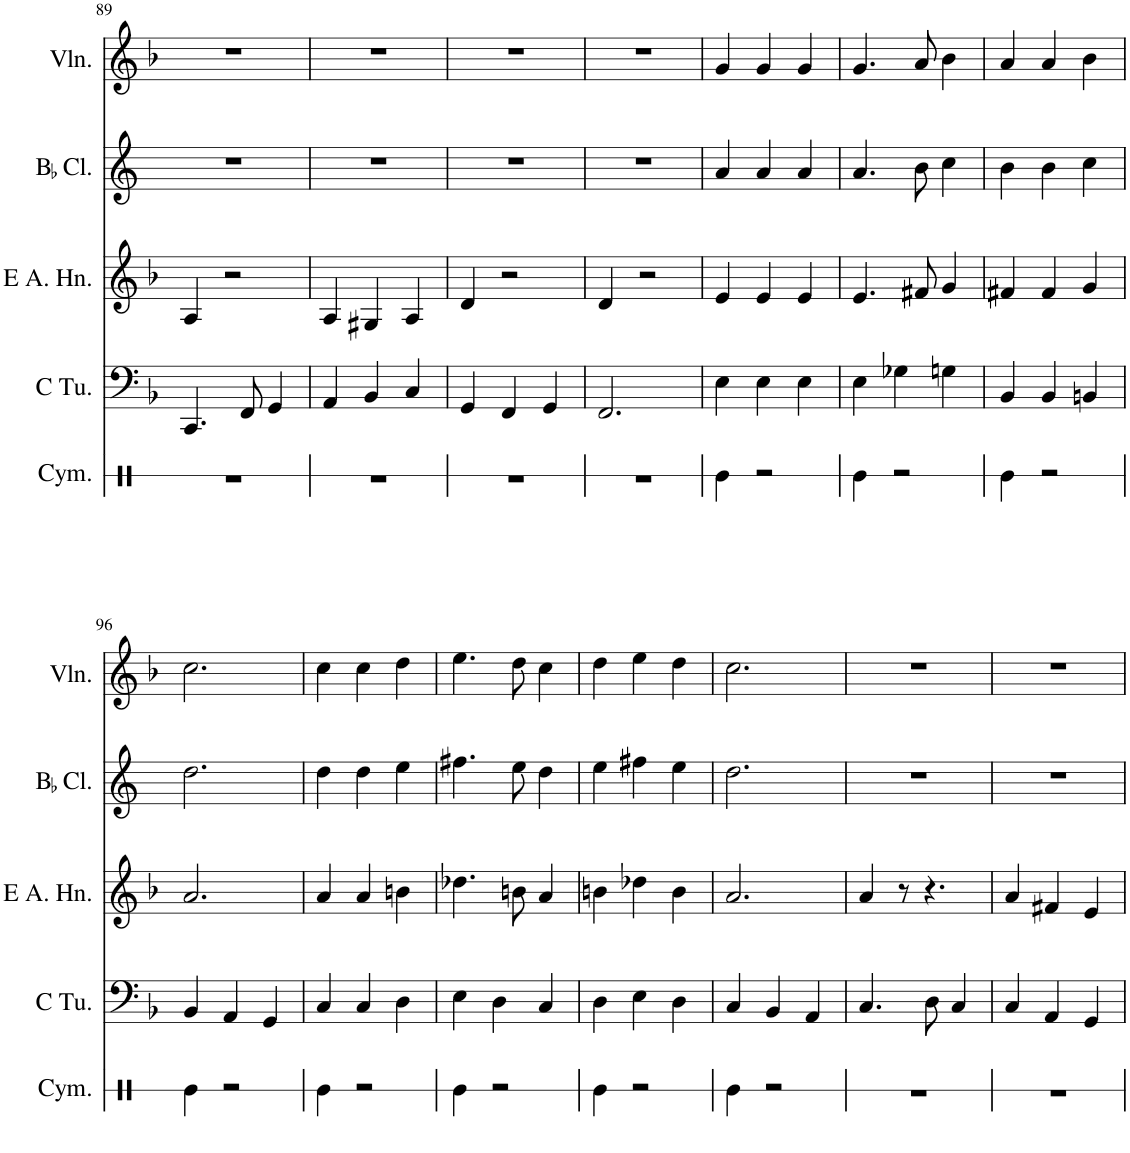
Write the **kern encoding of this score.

**kern	**kern	**kern	**kern	**kern
*part5	*part4	*part3	*part2	*part1
*staff5	*staff4	*staff3	*staff2	*staff1
*I"Cymbal	*I"C Tuba	*I"E Alto Horn	*I"BaccidentalFlat Clarinet	*I"Violin
*I'Cym.	*I'C Tu.	*I'E A. Hn.	*I'BaccidentalFlat Cl.	*I'Vln.
!!LO:PB:g=z
*clefX	*clefF4	*clefG2	*clefG2	*clefG2
*	*	*Trd5c9	*Trd1c2	*
*k[]	*k[b-]	*k[b-]	*k[]	*k[b-]
*M3/4	*M3/4	*M3/4	*M3/4	*M3/4
=89	=89	=89	=89	=89
2.r	4.CC/	4A/	2.r	2.r
.	.	2r	.	.
.	8FF/	.	.	.
.	4GG/	.	.	.
=90	=90	=90	=90	=90
2.r	4AA/	4A/	2.r	2.r
.	4BB-/	4G#X/	.	.
.	4C/	4A/	.	.
=91	=91	=91	=91	=91
2.r	4GG/	4d/	2.r	2.r
.	4FF/	2r	.	.
.	4GG/	.	.	.
=92	=92	=92	=92	=92
2.r	2.FF/	4d/	2.r	2.r
.	.	2r	.	.
=93	=93	=93	=93	=93
4Re\	4E\	4e/	4a/	4g/
2r	4E\	4e/	4a/	4g/
.	4E\	4e/	4a/	4g/
=94	=94	=94	=94	=94
4Re\	4E\	4.e/	4.a/	4.g/
2r	4G-X\	.	.	.
.	.	8f#X/	8b\	8a/
.	4Gn\	4g/	4cc\	4b-\
=95	=95	=95	=95	=95
4Re\	4BB-/	4f#X/	4b\	4a/
2r	4BB-/	4f#/	4b\	4a/
.	4BBn/	4g/	4cc\	4b-\
!!LO:LB:g=z
=96	=96	=96	=96	=96
4Re\	4BB-/	2.a/	2.dd\	2.cc\
2r	4AA/	.	.	.
.	4GG/	.	.	.
=97	=97	=97	=97	=97
4Re\	4C/	4a/	4dd\	4cc\
2r	4C/	4a/	4dd\	4cc\
.	4D\	4bn\	4ee\	4dd\
=98	=98	=98	=98	=98
4Re\	4E\	4.dd-X\	4.ff#X\	4.ee\
2r	4D\	.	.	.
.	.	8bn\	8ee\	8dd\
.	4C/	4a/	4dd\	4cc\
=99	=99	=99	=99	=99
4Re\	4D\	4bn\	4ee\	4dd\
2r	4E\	4dd-X\	4ff#X\	4ee\
.	4D\	4b\	4ee\	4dd\
=100	=100	=100	=100	=100
4Re\	4C/	2.a/	2.dd\	2.cc\
2r	4BB-/	.	.	.
.	4AA/	.	.	.
=101	=101	=101	=101	=101
2.r	4.C/	4a/	2.r	2.r
.	.	8r	.	.
.	8D\	4.r	.	.
.	4C/	.	.	.
=102	=102	=102	=102	=102
2.r	4C/	4a/	2.r	2.r
.	4AA/	4f#X/	.	.
.	4GG/	4e/	.	.
=	=	=	=	=
*-	*-	*-	*-	*-
